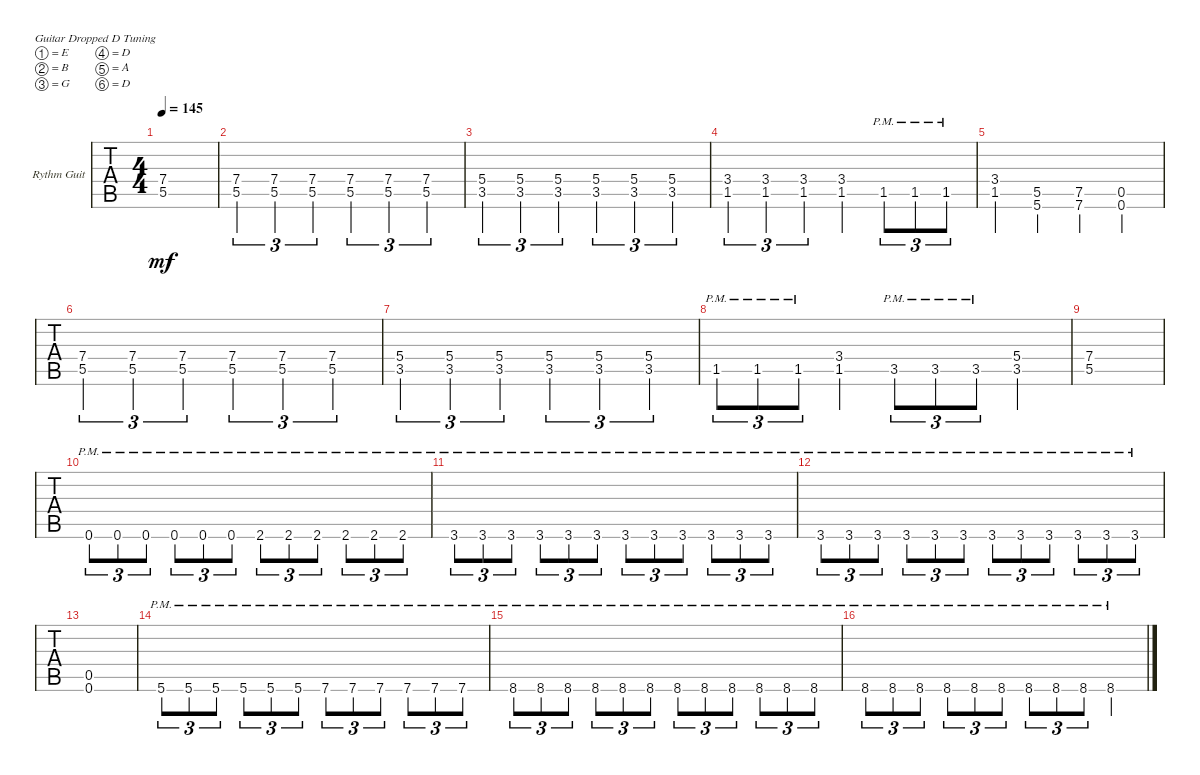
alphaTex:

\defaultSystemsLayout 4
\bracketExtendMode groupsimilarinstruments
\firstSystemTrackNameOrientation horizontal
\otherSystemsTrackNameOrientation horizontal
\track ("Rythm Guitar" "Rythm Guit") {instrument distortionguitar}
\staff {tabs}
\tuning (E4 B3 G3 D3 A2 D2)
\ts (4 4)
\tempo 145
\clef g2
\scale
0.333333
\ks c
(5.5{t} 7.4{t}).1{dy mf} |
\scale
0.333333 (5.5 7.4).4{tu (3 2)} (5.5 7.4).4{tu (3 2)} (5.5 7.4).4{tu (3 2)} (5.5 7.4).4{tu (3 2)} (5.5 7.4).4{tu (3 2)} (5.5 7.4).4{tu (3 2)} |
\scale
0.333333 (3.5 5.4).4{tu (3 2)} (3.5 5.4).4{tu (3 2)} (3.5 5.4).4{tu (3 2)} (3.5 5.4).4{tu (3 2)} (3.5 5.4).4{tu (3 2)} (3.5 5.4).4{tu (3 2)} |
\scale
0.333333 (1.5 3.4).4{tu (3 2)} (1.5 3.4).4{tu (3 2)} (1.5 3.4).4{tu (3 2)} (1.5 3.4).4 1.5{pm}.8{tu (3 2)} 1.5{pm}.8{tu (3 2)} 1.5{pm}.8{tu (3 2)} |
\scale
0.333333 (3.4 1.5).4 (5.6 5.5).4 (7.5 7.6).4 (0.5 0.6).4 |
\scale
0.333333 (5.5 7.4).4{tu (3 2)} (5.5 7.4).4{tu (3 2)} (5.5 7.4).4{tu (3 2)} (5.5 7.4).4{tu (3 2)} (5.5 7.4).4{tu (3 2)} (5.5 7.4).4{tu (3 2)} |
\scale
0.333333 (3.5 5.4).4{tu (3 2)} (3.5 5.4).4{tu (3 2)} (3.5 5.4).4{tu (3 2)} (3.5 5.4).4{tu (3 2)} (3.5 5.4).4{tu (3 2)} (3.5 5.4).4{tu (3 2)} |
\scale
0.333333 1.5{pm}.8{tu (3 2)} 1.5{pm}.8{tu (3 2)} 1.5{pm}.8{tu (3 2)} (1.5 3.4).4 3.5{pm}.8{tu (3 2)} 3.5{pm}.8{tu (3 2)} 3.5{pm}.8{tu (3 2)} (3.5 5.4).4 |
\scale
0.333333 (5.5 7.4).1 |
\scale
0.333333 0.6{pm}.8{tu (3 2)} 0.6{pm}.8{tu (3 2)} 0.6{pm}.8{tu (3 2)} 0.6{pm}.8{tu (3 2)} 0.6{pm}.8{tu (3 2)} 0.6{pm}.8{tu (3 2)} 2.6{pm}.8{tu (3 2)} 2.6{pm}.8{tu (3 2)} 2.6{pm}.8{tu (3 2)} 2.6{pm}.8{tu (3 2)} 2.6{pm}.8{tu (3 2)} 2.6{pm}.8{tu (3 2)} |
\scale
0.333333 3.6{pm}.8{tu (3 2)} 3.6{pm}.8{tu (3 2)} 3.6{pm}.8{tu (3 2)} 3.6{pm}.8{tu (3 2)} 3.6{pm}.8{tu (3 2)} 3.6{pm}.8{tu (3 2)} 3.6{pm}.8{tu (3 2)} 3.6{pm}.8{tu (3 2)} 3.6{pm}.8{tu (3 2)} 3.6{pm}.8{tu (3 2)} 3.6{pm}.8{tu (3 2)} 3.6{pm}.8{tu (3 2)} |
\scale
0.333333 3.6{pm}.8{tu (3 2)} 3.6{pm}.8{tu (3 2)} 3.6{pm}.8{tu (3 2)} 3.6{pm}.8{tu (3 2)} 3.6{pm}.8{tu (3 2)} 3.6{pm}.8{tu (3 2)} 3.6{pm}.8{tu (3 2)} 3.6{pm}.8{tu (3 2)} 3.6{pm}.8{tu (3 2)} 3.6{pm}.8{tu (3 2)} 3.6{pm}.8{tu (3 2)} 3.6{pm}.8{tu (3 2)} |
\scale
0.333333 (0.6 0.5).1 |
\scale
0.333333 5.6{pm}.8{tu (3 2)} 5.6{pm}.8{tu (3 2)} 5.6{pm}.8{tu (3 2)} 5.6{pm}.8{tu (3 2)} 5.6{pm}.8{tu (3 2)} 5.6{pm}.8{tu (3 2)} 7.6{pm}.8{tu (3 2)} 7.6{pm}.8{tu (3 2)} 7.6{pm}.8{tu (3 2)} 7.6{pm}.8{tu (3 2)} 7.6{pm}.8{tu (3 2)} 7.6{pm}.8{tu (3 2)} |
\scale
0.333333 8.6{ten pm}.8{tu (3 2)} 8.6{pm}.8{tu (3 2)} 8.6{pm}.8{tu (3 2)} 8.6{pm}.8{tu (3 2)} 8.6{pm}.8{tu (3 2)} 8.6{pm}.8{tu (3 2)} 8.6{pm}.8{tu (3 2)} 8.6{pm}.8{tu (3 2)} 8.6{pm}.8{tu (3 2)} 8.6{pm}.8{tu (3 2)} 8.6{pm}.8{tu (3 2)} 8.6{pm}.8{tu (3 2)} |
\scale
0.333333 8.6{ten pm}.8{tu (3 2)} 8.6{pm}.8{tu (3 2)} 8.6{pm}.8{tu (3 2)} 8.6{pm}.8{tu (3 2)} 8.6{pm}.8{tu (3 2)} 8.6{pm}.8{tu (3 2)} 8.6{pm}.8{tu (3 2)} 8.6{pm}.8{tu (3 2)} 8.6{pm}.8{tu (3 2)} 8.6{pm}.4
